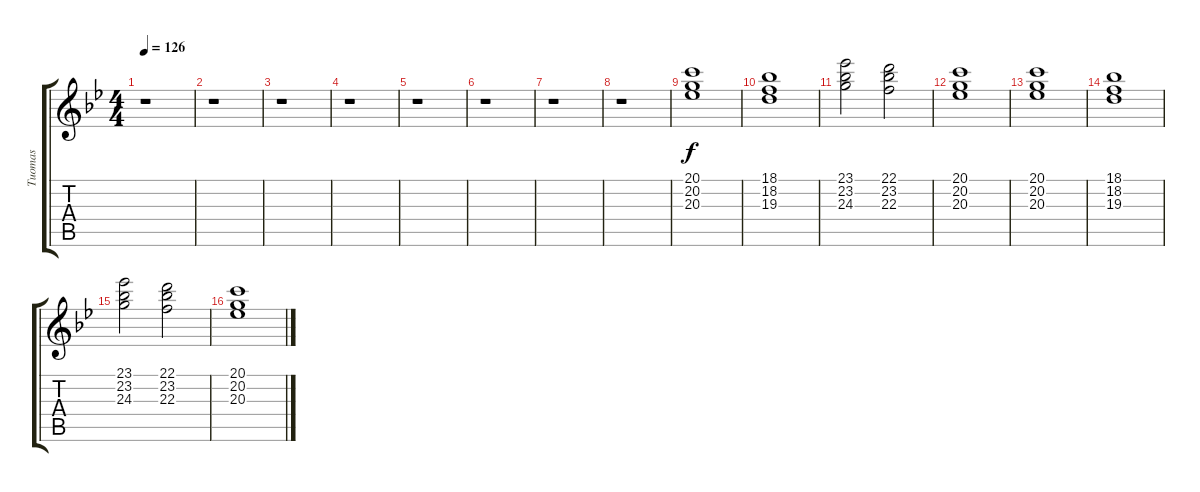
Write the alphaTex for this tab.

\track ("Tuomas" "Tuomas") {instrument stringensemble1}
\staff {score tabs}
\tuning (E4 B3 G3 D3 A2 E2) {hide}
\ts (4 4)
\tempo 126
\clef g2
\ks gminor
r.1{dy f} |
r.1 |
r.1 |
r.1 |
r.1 |
r.1 |
r.1 |
r.1 |
(20.1 20.2 20.3).1{volume 12} |
(18.1 18.2 19.3).1 |
(23.1 23.2 24.3).2 (22.1 23.2 22.3).2 |
(20.1 20.2 20.3).1 |
(20.1 20.2 20.3).1 |
(18.1 18.2 19.3).1 |
(23.1 23.2 24.3).2 (22.1 23.2 22.3).2 |
(20.1 20.2 20.3).1
